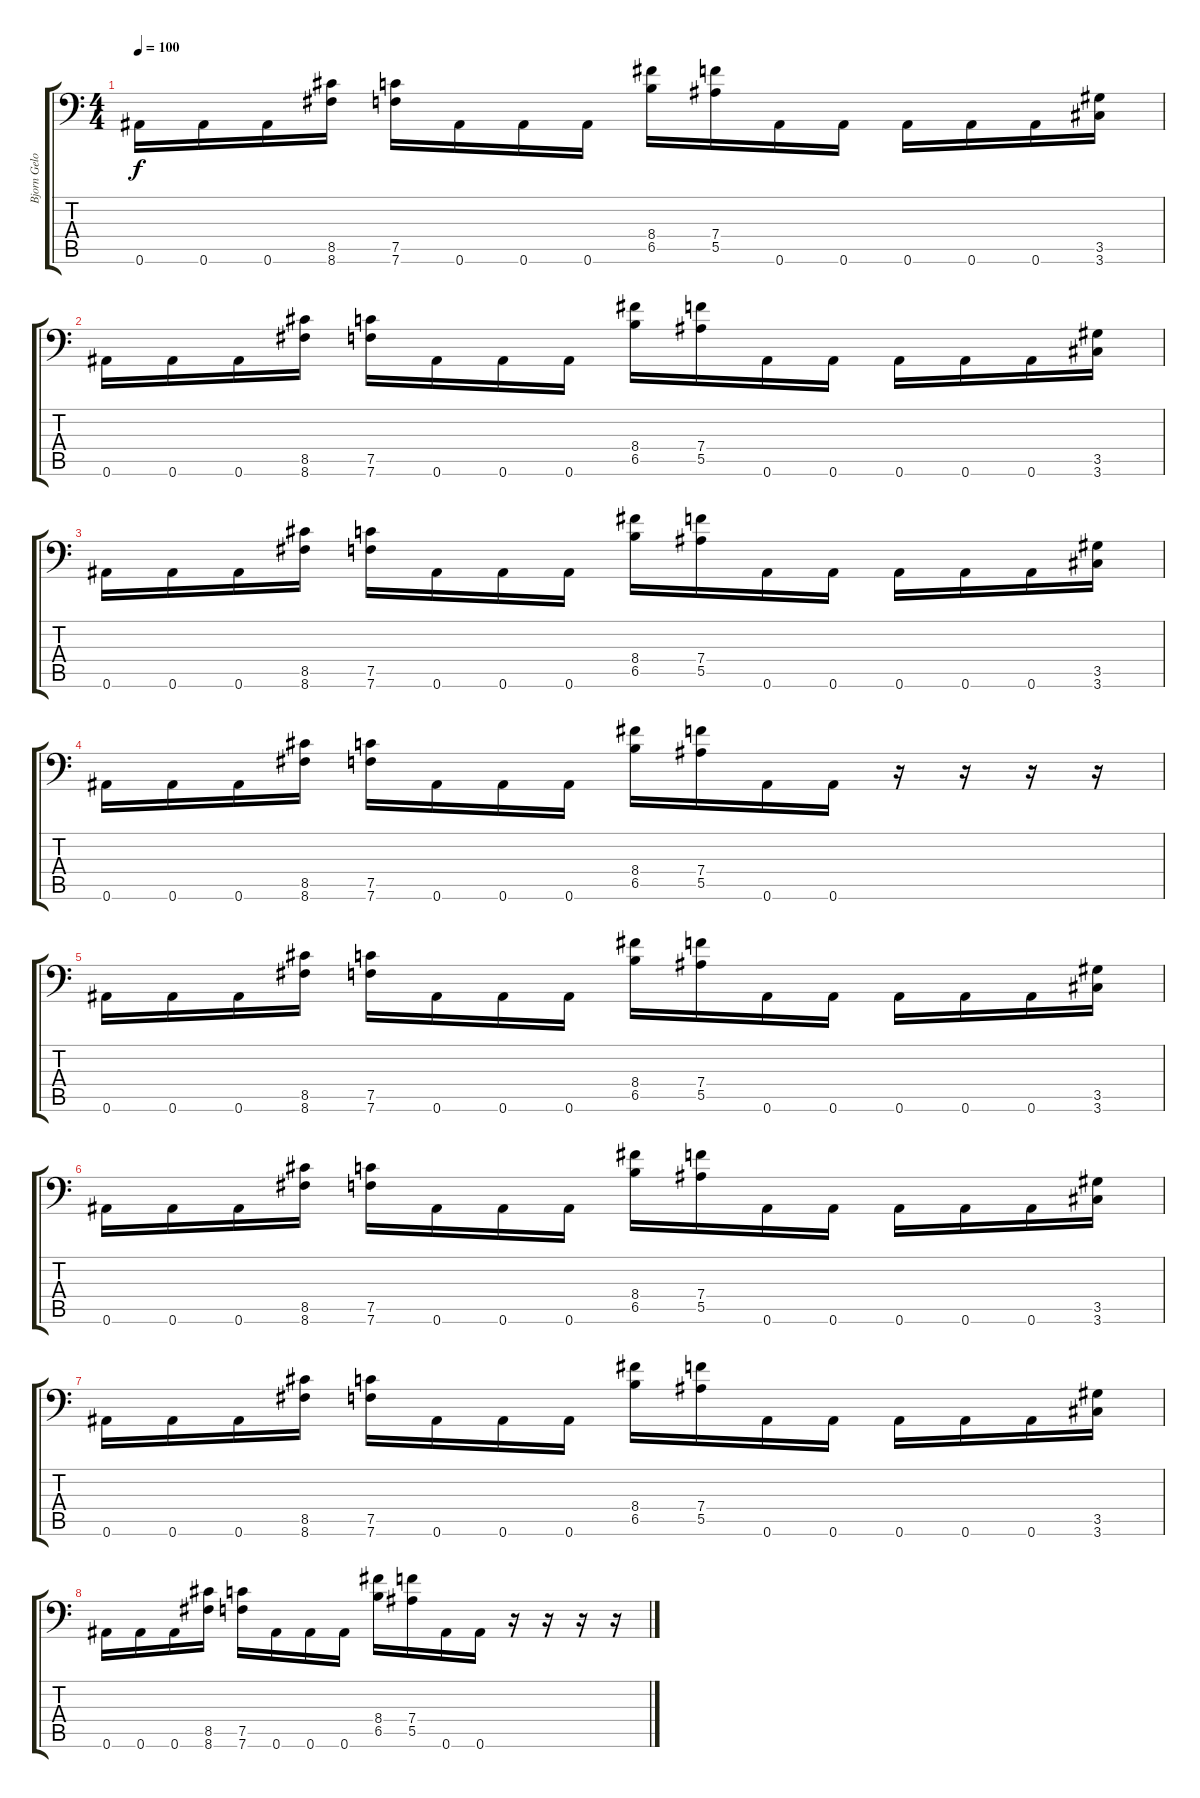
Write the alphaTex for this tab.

\track ("Bjorn Gelotte" "Bjorn Gelo") {instrument distortionguitar}
\staff {score tabs}
\tuning (C4 G3 Eb3 Bb2 F2 Bb1) {hide}
\ts (4 4)
\tempo 100
\clef f4
\ks c
0.6.16{dy f instrument distortionguitar} 0.6.16 0.6.16 (8.5 8.6).16 (7.5 7.6).16 0.6.16 0.6.16 0.6.16 (8.4 6.5).16 (7.4 5.5).16 0.6.16 0.6.16 0.6.16 0.6.16 0.6.16 (3.5 3.6).16 |
0.6.16 0.6.16 0.6.16 (8.5 8.6).16 (7.5 7.6).16 0.6.16 0.6.16 0.6.16 (8.4 6.5).16 (7.4 5.5).16 0.6.16 0.6.16 0.6.16 0.6.16 0.6.16 (3.5 3.6).16 |
0.6.16 0.6.16 0.6.16 (8.5 8.6).16 (7.5 7.6).16 0.6.16 0.6.16 0.6.16 (8.4 6.5).16 (7.4 5.5).16 0.6.16 0.6.16 0.6.16 0.6.16 0.6.16 (3.5 3.6).16 |
0.6.16 0.6.16 0.6.16 (8.5 8.6).16 (7.5 7.6).16 0.6.16 0.6.16 0.6.16 (8.4 6.5).16 (7.4 5.5).16 0.6.16 0.6.16 r.16 r.16 r.16 r.16 |
0.6.16 0.6.16 0.6.16 (8.5 8.6).16 (7.5 7.6).16 0.6.16 0.6.16 0.6.16 (8.4 6.5).16 (7.4 5.5).16 0.6.16 0.6.16 0.6.16 0.6.16 0.6.16 (3.5 3.6).16 |
0.6.16 0.6.16 0.6.16 (8.5 8.6).16 (7.5 7.6).16 0.6.16 0.6.16 0.6.16 (8.4 6.5).16 (7.4 5.5).16 0.6.16 0.6.16 0.6.16 0.6.16 0.6.16 (3.5 3.6).16 |
0.6.16 0.6.16 0.6.16 (8.5 8.6).16 (7.5 7.6).16 0.6.16 0.6.16 0.6.16 (8.4 6.5).16 (7.4 5.5).16 0.6.16 0.6.16 0.6.16 0.6.16 0.6.16 (3.5 3.6).16 |
0.6.16 0.6.16 0.6.16 (8.5 8.6).16 (7.5 7.6).16 0.6.16 0.6.16 0.6.16 (8.4 6.5).16 (7.4 5.5).16 0.6.16 0.6.16 r.16 r.16 r.16 r.16
